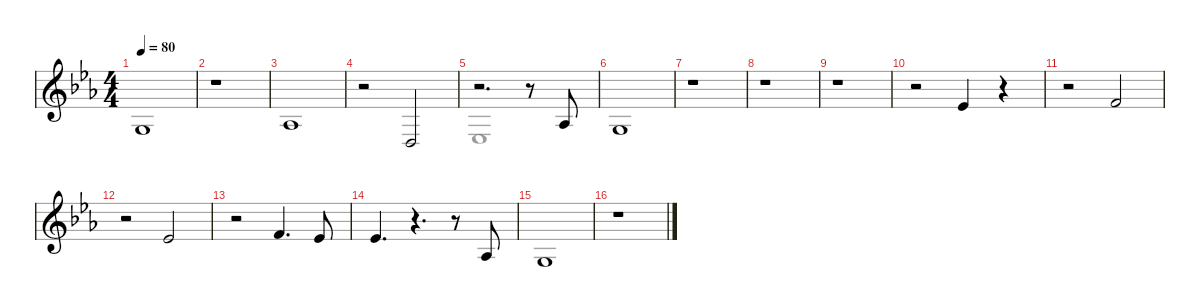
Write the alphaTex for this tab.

\defaultSystemsLayout 4
\hideDynamics
\bracketExtendMode groupsimilarinstruments
\singleTrackTrackNamePolicy hidden
\multiTrackTrackNamePolicy hidden
\firstSystemTrackNameMode fullname
\otherSystemsTrackNameOrientation horizontal
\extendBarLines
\track ("Right Hand" "pno.") {instrument acousticgrandpiano}
\staff {score}
\tuning (E4 B3 G3 D3 A2 E2 B1)
\voice
\ts (4 4)
\beaming (8 2 2 2 2)
\tempo 80
\clef g2
\ks cminor
0.3{acc forcenatural}.1{dy f instrument acousticgrandpiano beam Up} |
r.1{beam Down} |
1.3{acc b}.1{beam Up} |
r.2{beam Down} 0.4{acc forcenatural}.2{beam Up} |
r.2{d beam Up} r.8{beam Up} 1.3{acc b}.8{beam Up} |
\tempo (100 hide)
0.3{acc forcenatural}.1{beam Up} |
\tempo (95 0.625 hide)
\tempo (90 0.75 hide)
\tempo (78 0.875 hide)
r.1{beam Down} |
\tempo (80 hide)
r.1{beam Down} |
r.1{beam Down} |
r.2{beam Down} 4.2{acc b}.4{beam Up} r.4{beam Up} |
r.2{beam Down} 1.1{acc forcenatural}.2{beam Up} |
r.2{beam Down} 4.2{acc b}.2{beam Up} |
r.2{beam Down} 6.2{acc forcenatural}.4{d beam Up} 4.2{acc b}.8{beam Up} |
4.2{acc b}.4{d beam Up} r.4{d beam Up} r.8{beam Up} 1.3{acc b}.8{beam Up} |
\tempo (100 hide)
0.3{acc forcenatural}.1{beam Up} |
\tempo (95 0.25 hide)
\tempo (90 0.375 hide)
\tempo (86 0.5 hide)
\tempo (60 0.625 hide)
\tempo (40 0.875 hide)
r.1{beam Down}
\voice
\clef g2
\ottava regular
\simile none
\ks cminor
|
|
|
|
1.4{acc b}.1{beam Down} |
|
|
|
|
|
|
|
|
|
|
